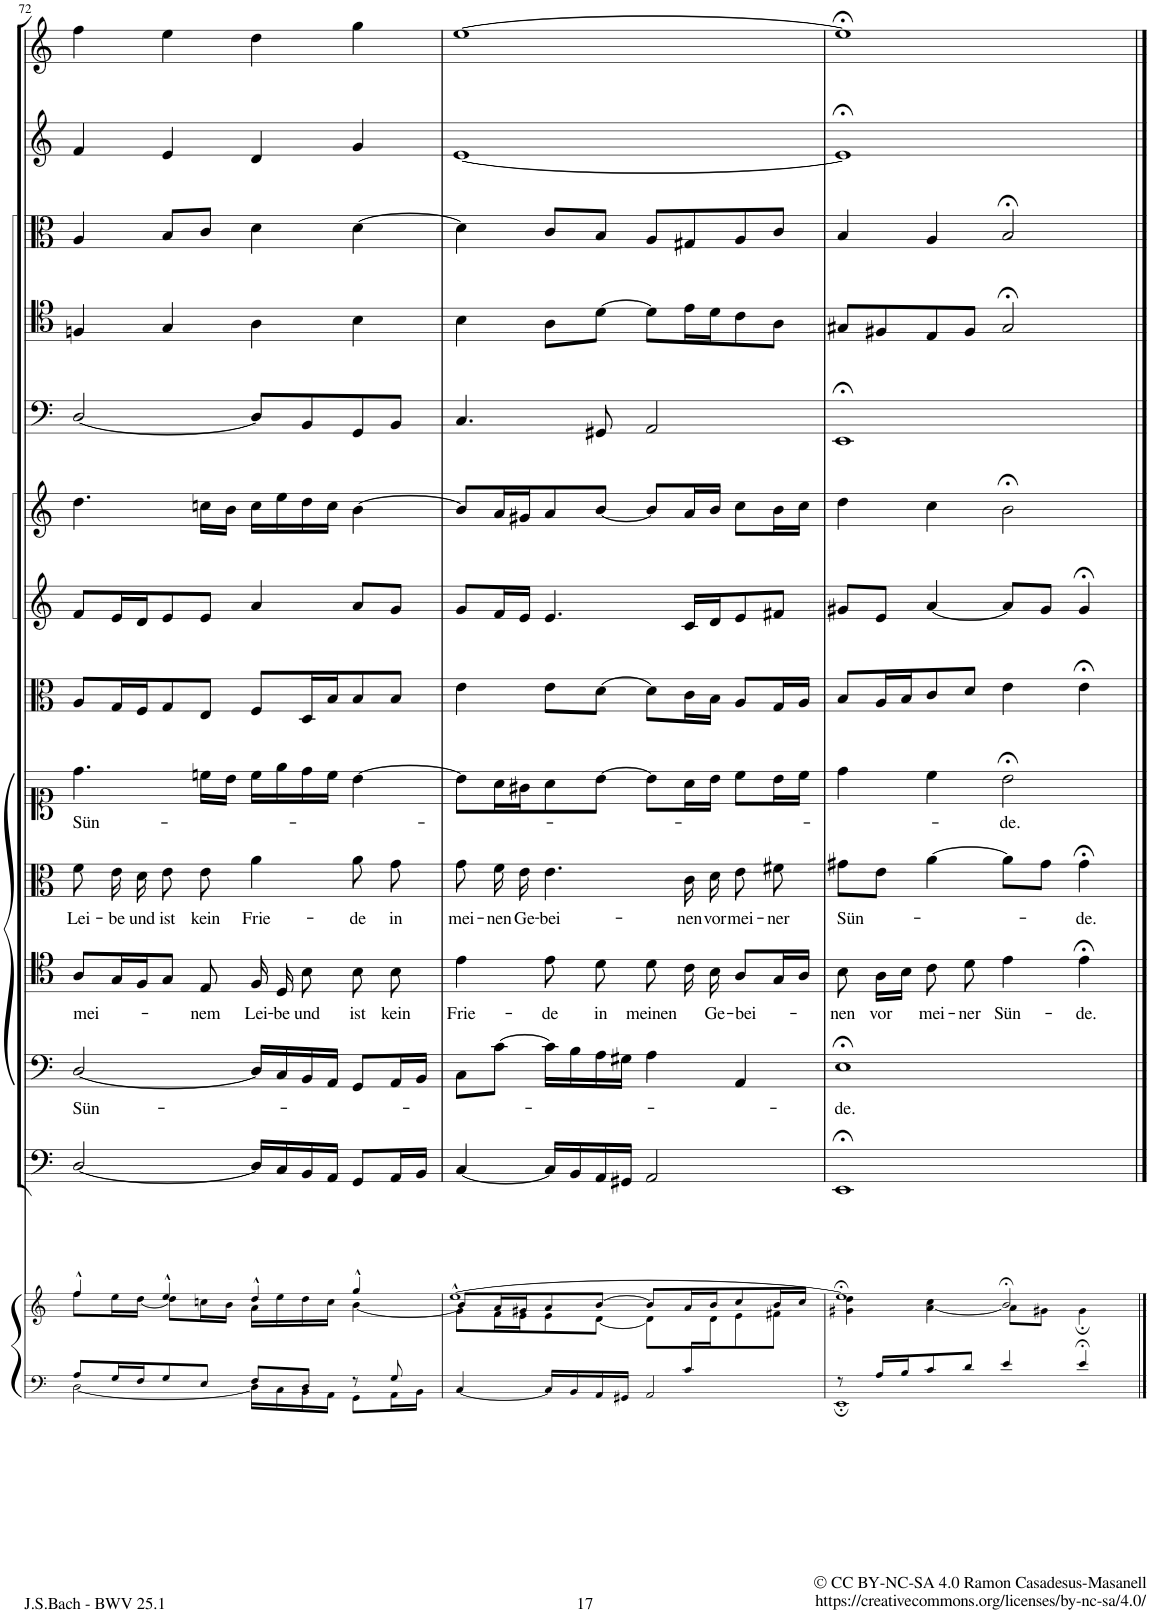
**kern	**kern	**kern	**kern	**text	**kern	**text	**kern	**text	**kern	**text	**kern	**kern	**kern	**kern	**kern	**kern	**kern	**kern
*part14	*part14	*part13	*part12	*part12	*part11	*part11	*part10	*part10	*part9	*part9	*part8	*part7	*part6	*part5	*part4	*part3	*part2	*part1
*staff15	*staff14	*staff13	*staff12	*staff12	*staff11	*staff11	*staff10	*staff10	*staff9	*staff9	*staff8	*staff7	*staff6	*staff5	*staff4	*staff3	*staff2	*staff1
*I"Piano reduction	*	*I"Continuo	*I"Basso	*	*I"Tenore	*	*I"Alto	*	*I"Soprano	*	*I"Viola	*I"Oboe II. Violino II.	*I"Oboe I. Violino I.	*I"Trombone III	*I"Trombone II	*I"Trombone I	*I"Cornetto	*I"Fauto I. II. III.
*I'Pno	*	*	*	*	*	*	*	*	*	*	*	*	*I'Ob	*I'Trb	*I'Trb	*I'Trb	*	*
!!LO:PB:g=z
*clefF4	*clefG2	*clefF4	*clefF4	*	*clefC4	*	*clefC3	*	*clefC1	*	*clefC3	*clefG2	*clefG2	*clefF4	*clefC4	*clefC3	*clefG2	*clefG2
*	*	*	*	*	*	*	*	*	*	*	*	*	*	*	*Trd7c12	*Trd7c12	*Trd1c2	*
*k[]	*k[]	*k[]	*k[]	*	*k[]	*	*k[]	*	*k[]	*	*k[]	*k[]	*k[]	*k[]	*k[]	*k[]	*k[]	*k[]
*M4/4	*M4/4	*M4/4	*M4/4	*	*M4/4	*	*M4/4	*	*M4/4	*	*M4/4	*M4/4	*M4/4	*M4/4	*M4/4	*M4/4	*M4/4	*M4/4
*met(c)	*met(c)	*met(c)	*met(c)	*	*met(c)	*	*met(c)	*	*met(c)	*	*met(c)	*met(c)	*met(c)	*met(c)	*met(c)	*met(c)	*met(c)	*met(c)
=72	=72	=72	=72	=72	=72	=72	=72	=72	=72	=72	=72	=72	=72	=72	=72	=72	=72	=72
*^	*^	*	*	*	*	*	*	*	*	*	*	*	*	*	*	*	*	*
!	!	!	!	!	!	!LO:LY:b	!	!LO:LY:b	!	!LO:LY:b	!	!LO:LY:b	!	!	!	!	!	!	!	!
8A/L	[2D\	4ff^^/	8ff\L	[2D/	[2D/	Sün-	8A/L	mei-	8f\	Lei-	4.dd\	Sün-	8A/L	8f/L	4.dd\	[2D/	4Fn/	4A/	4f/	4ff\
!	!	!	!	!	!	!	!	!	!	!LO:LY:b	!	!	!	!	!	!	!	!	!	!
16G/L	.	.	16ee\L	.	.	.	16G/L	.	16e\	be	.	.	16G/L	16e/L	.	.	.	.	.	.
!	!	!	!	!	!	!	!	!	!	!LO:LY:b	!	!	!	!	!	!	!	!	!	!
16F/J	.	.	[16dd\JJ	.	.	.	16F/J	.	16d\	und	.	.	16F/J	16d/J	.	.	.	.	.	.
!	!	!	!	!	!	!	!	!	!	!LO:LY:b	!	!	!	!	!	!	!	!	!	!
8G/	.	4ee^^/	8dd\L]	.	.	.	8G/J	.	8e\	ist	.	.	8G/	8e/	.	.	4G/	8B/L	4e/	4ee\
!	!	!	!	!	!	!	!	!LO:LY:b	!	!LO:LY:b	!	!	!	!	!	!	!	!	!	!
8E/J	.	.	16ccn\L	.	.	.	8E/	-nem	8e\	kein	16ccn\LL	.	8E/J	8e/J	16ccn\LL	.	.	8c/J	.	.
.	.	.	16b\JJ	.	.	.	.	.	.	.	16b\JJ	.	.	.	16b\JJ	.	.	.	.	.
!	!	!	!	!	!	!	!	!LO:LY:b	!	!LO:LY:b	!	!	!	!	!	!	!	!	!	!
8F/L	16D\LL]	4dd^^/	16a\LL	16D/LL]	16D/LL]	.	16F/	Lei-	4a\	Frie-	16cc\LL	.	8F/L	4a/	16cc\LL	8D/L]	4A\	4d\	4d/	4dd\
!	!	!	!	!	!	!	!	!LO:LY:b	!	!	!	!	!	!	!	!	!	!	!	!
.	16C\	.	16ee\	16C/	16C/	.	16D/	-be	.	.	16ee\	.	.	.	16ee\	.	.	.	.	.
!	!	!	!	!	!	!	!	!LO:LY:b	!	!	!	!	!	!	!	!	!	!	!	!
8D/J	16BB\	.	16dd\	16BB/	16BB/	.	8B\	und	.	.	16dd\	.	16D/L	.	16dd\	8BB/	.	.	.	.
.	16AA\JJ	.	16cc\JJ	16AA/JJ	16AA/JJ	.	.	.	.	.	16cc\JJ	.	16B/J	.	16cc\JJ	.	.	.	.	.
!	!	!	!	!	!	!	!	!LO:LY:b	!	!LO:LY:b	!	!	!	!	!	!	!	!	!	!
8r	8GG\L	4gg^^/	[4b\	8GG/L	8GG/L	.	8B\	ist	8a\	de	[4b\	.	8B/	8a/L	[4b\	8GG/	4B\	[4d\	4g/	4gg\
!	!	!	!	!	!	!	!	!LO:LY:b	!	!LO:LY:b	!	!	!	!	!	!	!	!	!	!
8G/	16AA\L	.	.	16AA/L	16AA/L	.	8B\	kein	8g\	in	.	.	8B/J	8g/J	.	8BB/J	.	.	.	.
.	16BB\JJ	.	.	16BB/JJ	16BB/JJ	.	.	.	.	.	.	.	.	.	.	.	.	.	.	.
=73	=73	=73	=73	=73	=73	=73	=73	=73	=73	=73	=73	=73	=73	=73	=73	=73	=73	=73	=73	=73
*	*	*	*^	*	*	*	*	*	*	*	*	*	*	*	*	*	*	*	*	*
!	!	!	!	!	!	!	!	!	!LO:LY:b	!	!LO:LY:b	!	!	!	!	!	!	!	!	!	!
8ryy	[4C/	8b/L]	8g\L	[1ee^^	[4C/	8C\L	.	4e\	Frie-	8g\	mei-	8b\L]	.	4e\	8g/L	8b/L]	4.C/	4B\	4d\]	[1e	[1ee
!	!	!	!	!	!	!	!	!	!	!	!LO:LY:b	!	!	!	!	!	!	!	!	!	!
.	.	16a/L	16f\L	.	.	[8c\J	.	.	.	16f\	nen	16a\L	.	.	16f/L	16a/L	.	.	.	.	.
!	!	!	!	!	!	!	!	!	!	!	!LO:LY:b	!	!	!	!	!	!	!	!	!	!
.	.	16g#X/J	16e\J	.	.	.	.	.	.	16e\	Ge-	16g#X\J	.	.	16e/JJ	16g#X/J	.	.	.	.	.
!	!	!	!	!	!	!	!	!	!LO:LY:b	!	!LO:LY:b	!	!	!	!	!	!	!	!	!	!
.	16C/LL]	8a/	8e\	.	16C/LL]	16c\LL]	.	8e\	de	4.e\	bei-	8a\	.	8e\L	4.e/	8a/	.	8A\L	8c/L	.	.
.	16BB/	.	.	.	16BB/	16B\	.	.	.	.	.	.	.	.	.	.	.	.	.	.	.
!	!	!	!	!	!	!	!	!	!LO:LY:b	!	!	!	!	!	!	!	!	!	!	!	!
.	16AA/	[8b/J	[8d\J	.	16AA/	16A\	.	8d\	in	.	.	[8b\J	.	[8d\J	.	[8b/J	8GG#X/	[8d\J	8B/J	.	.
.	16GG#X/JJ	.	.	.	16GG#X/JJ	16G#X\JJ	.	.	.	.	.	.	.	.	.	.	.	.	.	.	.
!	!	!	!	!	!	!	!	!	!LO:LY:b	!	!	!	!	!	!	!	!	!	!	!	!
.	2AA/	8b/L]	8d\L]	.	2AA/	4A\	.	8d\	meinen	.	.	8b\L]	.	8d\L]	.	8b/L]	2AA/	8d\L]	8A/L	.	.
!	!	!	!	!	!	!	!	!	!	!	!LO:LY:b	!	!	!	!	!	!	!	!	!	!
16c/L	.	16a/L	16ryy	.	.	.	.	16c\	.	16c\	nen	16a\L	.	16c\L	16c/LL	16a/L	.	16e\L	8G#X/	.	.
!	!	!	!	!	!	!	!	!	!LO:LY:b	!	!LO:LY:b	!	!	!	!	!	!	!	!	!	!
4ryy	.	16b/J	16d\J	.	.	.	.	16B\	Ge-	16d\	vor	16b\JJ	.	16B\JJ	16d/J	16b/JJ	.	16d\J	.	.	.
!	!	!	!	!	!	!	!	!	!LO:LY:b	!	!LO:LY:b	!	!	!	!	!	!	!	!	!	!
.	.	8cc/	8e\	.	.	4AA/	.	8A/L	bei-	8e\	mei-	8cc\L	.	8A/L	8e/	8cc\L	.	8c\	8A/	.	.
!	!	!	!	!	!	!	!	!	!	!	!LO:LY:b	!	!	!	!	!	!	!	!	!	!
.	.	16b/L	8f#X\J	.	.	.	.	16G/L	.	8f#X\	ner	16b\L	.	16G/L	8f#X/J	16b\L	.	8A\J	8c/J	.	.
16ryy	.	16cc/JJ	.	.	.	.	.	16A/JJ	.	.	.	16cc\JJ	.	16A/JJ	.	16cc\JJ	.	.	.	.	.
=74	=74	=74	=74	=74	=74	=74	=74	=74	=74	=74	=74	=74	=74	=74	=74	=74	=74	=74	=74	=74	=74
!	!	!	!	!	!	!	!LO:LY:b	!	!LO:LY:b	!	!LO:LY:b	!	!	!	!	!	!	!	!	!	!
8r	1EE;	2ryy	4g#X\ 4dd\	1ee;<]	1EE;<	1E;<	de.	8B\	-nen	8g#X\L	Sün-	4dd\	.	8B/L	8g#X/L	4dd\	1EE;<	8G#X/L	4B/	1e;<]	1ee;<]
!	!	!	!	!	!	!	!	!	!LO:LY:b	!	!	!	!	!	!	!	!	!	!	!	!
16A/LL	.	.	.	.	.	.	.	16A\LL	vor	8e\J	.	.	.	16A/L	8e/J	.	.	8F#X/	.	.	.
16B/J	.	.	.	.	.	.	.	16B\JJ	.	.	.	.	.	16B/J	.	.	.	.	.	.	.
!	!	!	!	!	!	!	!	!	!LO:LY:b	!	!	!	!	!	!	!	!	!	!	!	!
8c/	.	.	[4a\ 4cc\	.	.	.	.	8c\	mei-	[4a\	.	4cc\	.	8c/	[4a/	4cc\	.	8E/	4A/	.	.
!	!	!	!	!	!	!	!	!	!LO:LY:b	!	!	!	!	!	!	!	!	!	!	!	!
8d/J	.	.	.	.	.	.	.	8d\	-ner	.	.	.	.	8d/J	.	.	.	8F#/J	.	.	.
!	!	!	!	!	!	!	!	!	!LO:LY:b	!	!	!	!LO:LY:b	!	!	!	!	!	!	!	!
4e/	.	2b;</	8a\L]	.	.	.	.	4e\	Sün-	8a\L]	.	2b;<\	de.	4e\	8a/L]	2b;<\	.	2G#;</	2B;</	.	.
.	.	.	8g#X\J	.	.	.	.	.	.	8g#\J	.	.	.	.	8g#/J	.	.	.	.	.	.
!	!	!	!	!	!	!	!	!	!LO:LY:b	!	!LO:LY:b	!	!	!	!	!	!	!	!	!	!
4e;</	.	.	4g#;\	.	.	.	.	4e;<\	de.	4g#;<\	-de.	.	.	4e;<\	4g#;</	.	.	.	.	.	.
*v	*v	*	*	*	*	*	*	*	*	*	*	*	*	*	*	*	*	*	*	*	*
*	*v	*v	*v	*	*	*	*	*	*	*	*	*	*	*	*	*	*	*	*	*
==	==	==	==	==	==	==	==	==	==	==	==	==	==	==	==	==	==	==
*-	*-	*-	*-	*-	*-	*-	*-	*-	*-	*-	*-	*-	*-	*-	*-	*-	*-	*-
